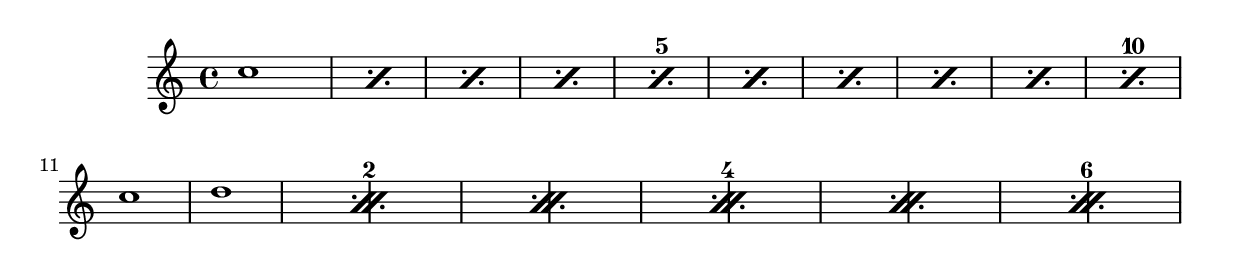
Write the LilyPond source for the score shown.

%% DO NOT EDIT this file manually; it is automatically
%% generated from LSR http://lsr.dsi.unimi.it
%% Make any changes in LSR itself, or in Documentation/snippets/new/ ,
%% and then run scripts/auxiliar/makelsr.py
%%
%% This file is in the public domain.
\version "2.14.2"

\header {
  lsrtags = "repeats, tweaks-and-overrides"

%% Translation of GIT committish: 6977ddc9a3b63ea810eaecb864269c7d847ccf98
  texidoces = "
Se pueden mostrar los contadores de las repeticiones del tipo
porcentaje a intervalos regulares mediante el establecimiento de
la propiedad de contexto @code{repeatCountVisibility}.

"
  doctitlees = "Visibilidad del contador de repeticiones de tipo porcentaje"


%% Translation of GIT committish: 0a868be38a775ecb1ef935b079000cebbc64de40
  texidocde = "
Prozentwiederholungszähler können in regelmäßigen Intervallen angezeigt
werden, indem man die Eigenschaft @code{repeatCountVisibility} beeinflusst.
"
  doctitlede = "Sichtbarkeit von Prozent-Wiederholungen"

%% Translation of GIT committish: a5bde6d51a5c88e952d95ae36c61a5efc22ba441
  texidocfr = "
Le numéro de mesure répétée sera imprimé à intervalle régulier si vous
déterminez la propriété de contexte @code{repeatCountVisibility}.

"
  doctitlefr = "Affichage du numéro de répétition en pourcent"


  texidoc = "
Percent repeat counters can be shown at regular intervals by setting
the context property @code{repeatCountVisibility}.

"
  doctitle = "Percent repeat count visibility"
} % begin verbatim


\relative c'' {
  \set countPercentRepeats = ##t
  \set repeatCountVisibility = #(every-nth-repeat-count-visible 5)
  \repeat percent 10 { c1 } \break
  \set repeatCountVisibility = #(every-nth-repeat-count-visible 2)
  \repeat percent 6 { c1 d1 }
}
